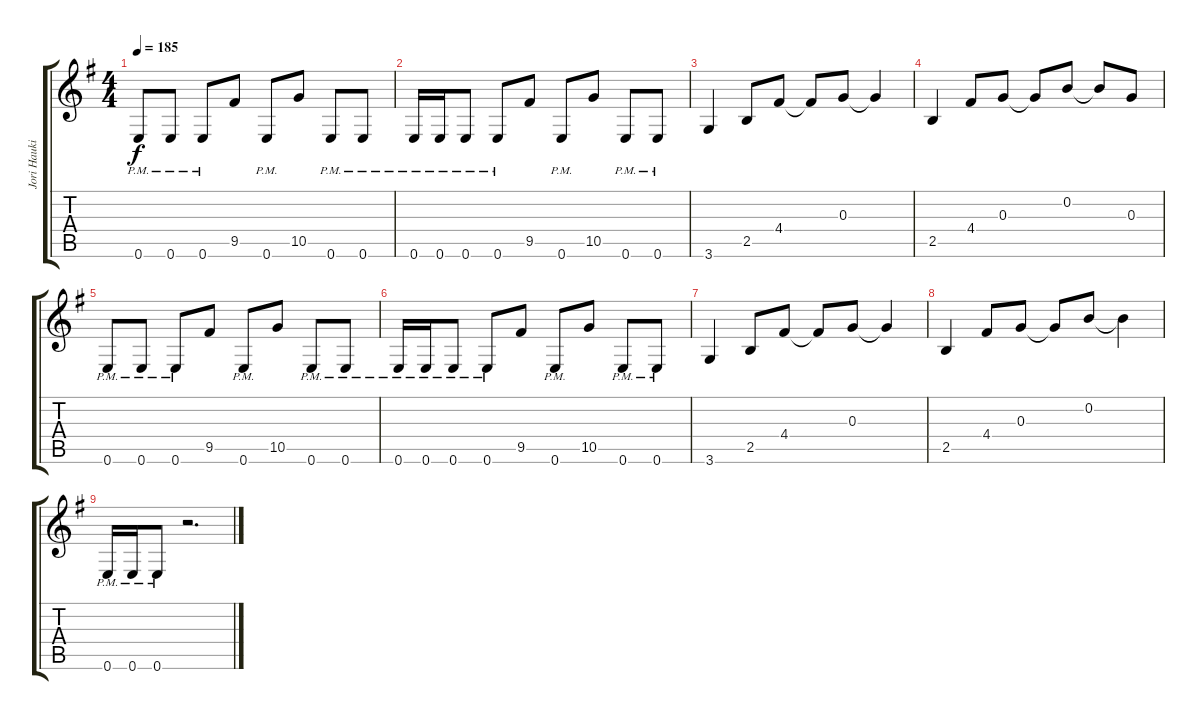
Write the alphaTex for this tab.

\track ("Jori Haukio (guitar)" "Jori Hauki") {instrument distortionguitar}
\staff {score tabs}
\tuning (E4 B3 G3 D3 A2 E2) {hide}
\ts (4 4)
\tempo 185
\clef g2
\ks eminor
0.6{pm}.8{dy f} 0.6{pm}.8 0.6{pm}.8 9.5.8 0.6{pm}.8 10.5.8 0.6{pm}.8 0.6{pm}.8 |
0.6{pm}.16 0.6{pm}.16 0.6{pm}.8 0.6{pm}.8 9.5.8 0.6{pm}.8 10.5.8 0.6{pm}.8 0.6{pm}.8 |
3.6.4 2.5.8 4.4.8 4.4{t}.8 0.3.8 0.3{t}.4 |
2.5.4 4.4.8 0.3.8 0.3{t}.8 0.2.8 0.2{t}.8 0.3.8 |
0.6{pm}.8 0.6{pm}.8 0.6{pm}.8 9.5.8 0.6{pm}.8 10.5.8 0.6{pm}.8 0.6{pm}.8 |
0.6{pm}.16 0.6{pm}.16 0.6{pm}.8 0.6{pm}.8 9.5.8 0.6{pm}.8 10.5.8 0.6{pm}.8 0.6{pm}.8 |
3.6.4 2.5.8 4.4.8 4.4{t}.8 0.3.8 0.3{t}.4 |
2.5.4 4.4.8 0.3.8 0.3{t}.8 0.2.8 0.2{t}.4 |
0.6{pm}.16 0.6{pm}.16 0.6{pm}.8 r.2{d}
